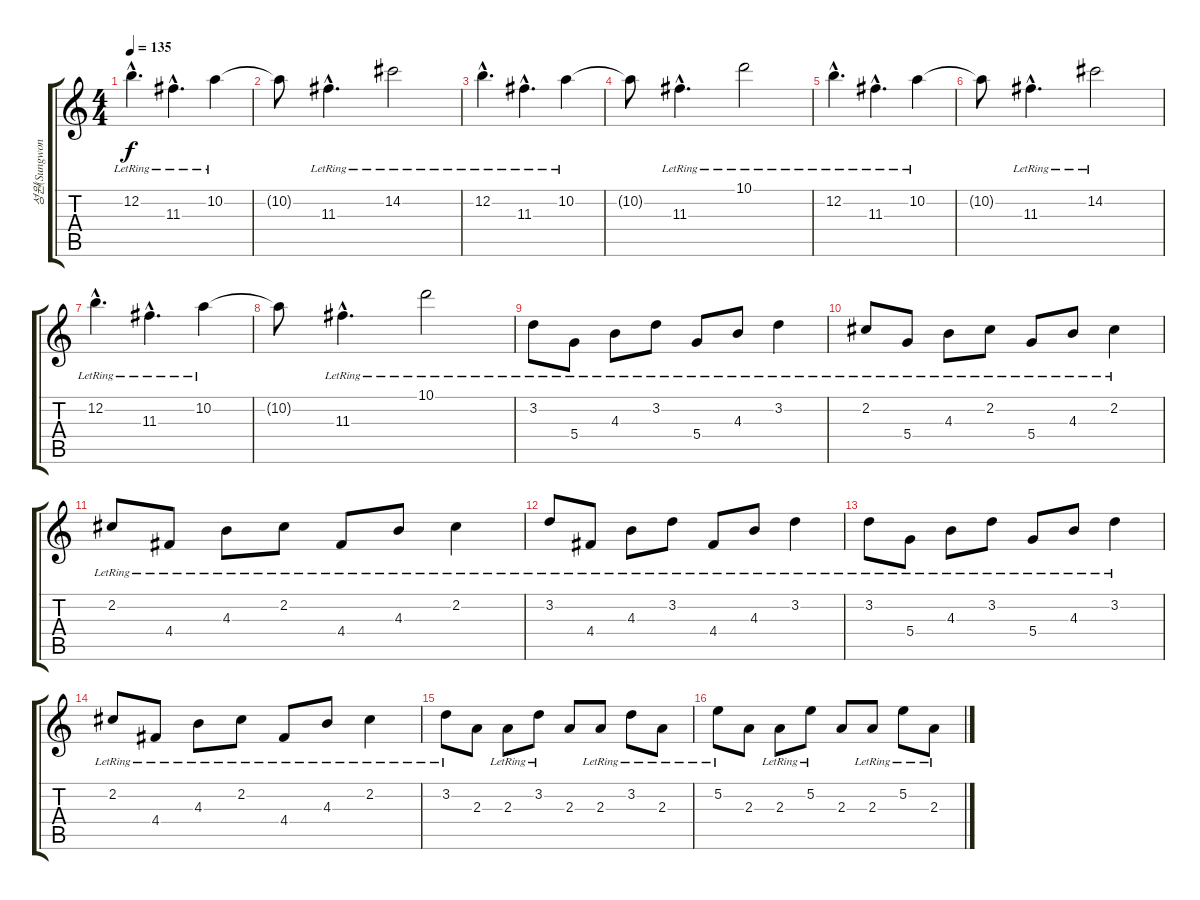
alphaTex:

\track ("성원(Sungwon)" "성원(Sungwon") {instrument distortionguitar}
\staff {score tabs}
\tuning (E4 B3 G3 D3 A2 E2) {hide}
\ts (4 4)
\tempo 135
\clef g2
\ks c
12.2{hac lr}.4{d dy f volume 14} 11.3{hac lr}.4{d} 10.2{lr}.4 |
10.2{t}.8 11.3{hac lr}.4{d} 14.2{lr}.2 |
12.2{hac lr}.4{d} 11.3{hac lr}.4{d} 10.2{lr}.4 |
10.2{t}.8 11.3{hac lr}.4{d} 10.1{lr}.2 |
12.2{hac lr}.4{d} 11.3{hac lr}.4{d} 10.2{lr}.4 |
10.2{t}.8 11.3{hac lr}.4{d} 14.2{lr}.2 |
12.2{hac lr}.4{d} 11.3{hac lr}.4{d} 10.2{lr}.4 |
10.2{t}.8 11.3{hac lr}.4{d} 10.1{lr}.2 |
3.2{lr}.8{volume 14} 5.4{lr}.8 4.3{lr}.8 3.2{lr}.8 5.4{lr}.8 4.3{lr}.8 3.2{lr}.4 |
2.2{lr}.8 5.4{lr}.8 4.3{lr}.8 2.2{lr}.8 5.4{lr}.8 4.3{lr}.8 2.2{lr}.4 |
2.2{lr}.8 4.4{lr}.8 4.3{lr}.8 2.2{lr}.8 4.4{lr}.8 4.3{lr}.8 2.2{lr}.4 |
3.2{lr}.8 4.4{lr}.8 4.3{lr}.8 3.2{lr}.8 4.4{lr}.8 4.3{lr}.8 3.2{lr}.4 |
3.2{lr}.8 5.4{lr}.8 4.3{lr}.8 3.2{lr}.8 5.4{lr}.8 4.3{lr}.8 3.2{lr}.4 |
2.2{lr}.8 4.4{lr}.8 4.3{lr}.8 2.2{lr}.8 4.4{lr}.8 4.3{lr}.8 2.2{lr}.4 |
3.2{lr}.8 2.3.8 2.3{lr}.8 3.2{lr}.8 2.3.8 2.3{lr}.8 3.2{lr}.8 2.3{lr}.8 |
5.2{lr}.8 2.3.8 2.3{lr}.8 5.2{lr}.8 2.3.8 2.3{lr}.8 5.2{lr}.8 2.3{lr}.8
